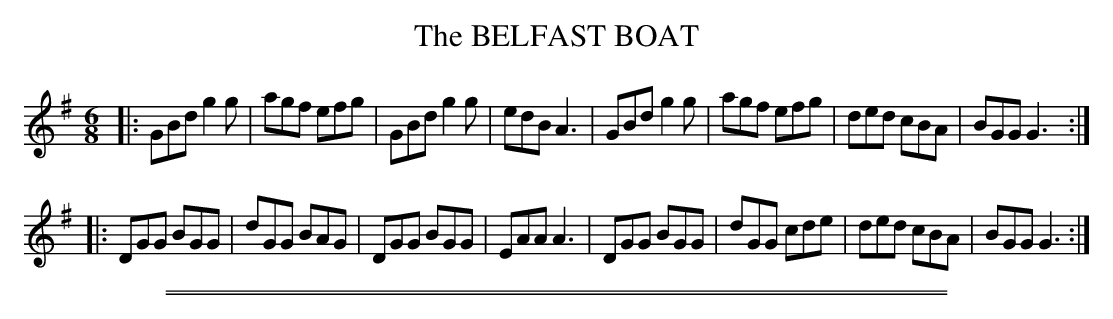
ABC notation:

X:1
T: The BELFAST BOAT
M: 6/8
L: 1/8
K: G
|:\
GBd g2g | agf efg | GBd g2g | edB A3 |\
GBd g2g | agf efg | ded cBA | BGG G3 :|
|:\
DGG BGG | dGG BAG | DGG BGG | EAA A3 |\
DGG BGG | dGG cde | ded cBA | BGG G3 :|
